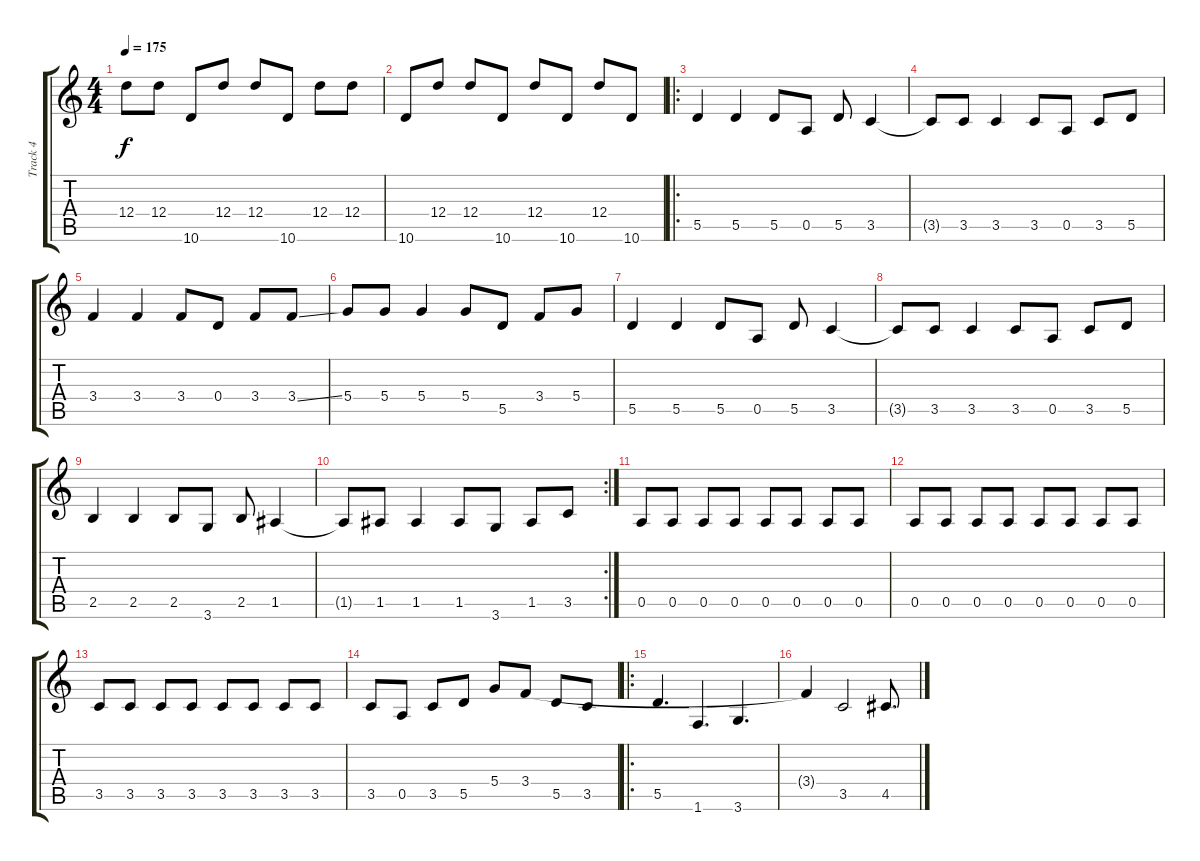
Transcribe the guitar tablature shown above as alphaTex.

\track ("Track 4" "Track 4") {instrument electricbassfinger}
\staff {score tabs}
\tuning (E4 B3 G3 D3 A2 E2) {hide}
\ts (4 4)
\tempo 175
\clef g2
\ks c
12.4.8{dy f} 12.4.8 10.6.8 12.4.8 12.4.8 10.6.8 12.4.8 12.4.8 |
10.6.8 12.4.8 12.4.8 10.6.8 12.4.8 10.6.8 12.4.8 10.6.8 |
\ro
5.5.4 5.5.4 5.5.8 0.5.8 5.5.8 3.5.4 |
3.5{t}.8 3.5.8 3.5.4 3.5.8 0.5.8 3.5.8 5.5.8 |
3.4.4 3.4.4 3.4.8 0.4.8 3.4.8 3.4{ss}.8 |
5.4.8 5.4.8 5.4.4 5.4.8 5.5.8 3.4.8 5.4.8 |
5.5.4 5.5.4 5.5.8 0.5.8 5.5.8 3.5.4 |
3.5{t}.8 3.5.8 3.5.4 3.5.8 0.5.8 3.5.8 5.5.8 |
2.5.4 2.5.4 2.5.8 3.6.8 2.5.8 1.5.4 |
\rc 2
1.5{t}.8 1.5.8 1.5.4 1.5.8 3.6.8 1.5.8 3.5.8 |
0.5.8 0.5.8 0.5.8 0.5.8 0.5.8 0.5.8 0.5.8 0.5.8 |
0.5.8 0.5.8 0.5.8 0.5.8 0.5.8 0.5.8 0.5.8 0.5.8 |
3.5.8 3.5.8 3.5.8 3.5.8 3.5.8 3.5.8 3.5.8 3.5.8 |
3.5.8 0.5.8 3.5.8 5.5.8 5.4.8 3.4.8 5.5.8 3.5.8 |
\ro
5.5.4{d} 1.6.4{d} 3.6.4{d} |
3.4{t}.4 3.5.2 4.5.8{d}
